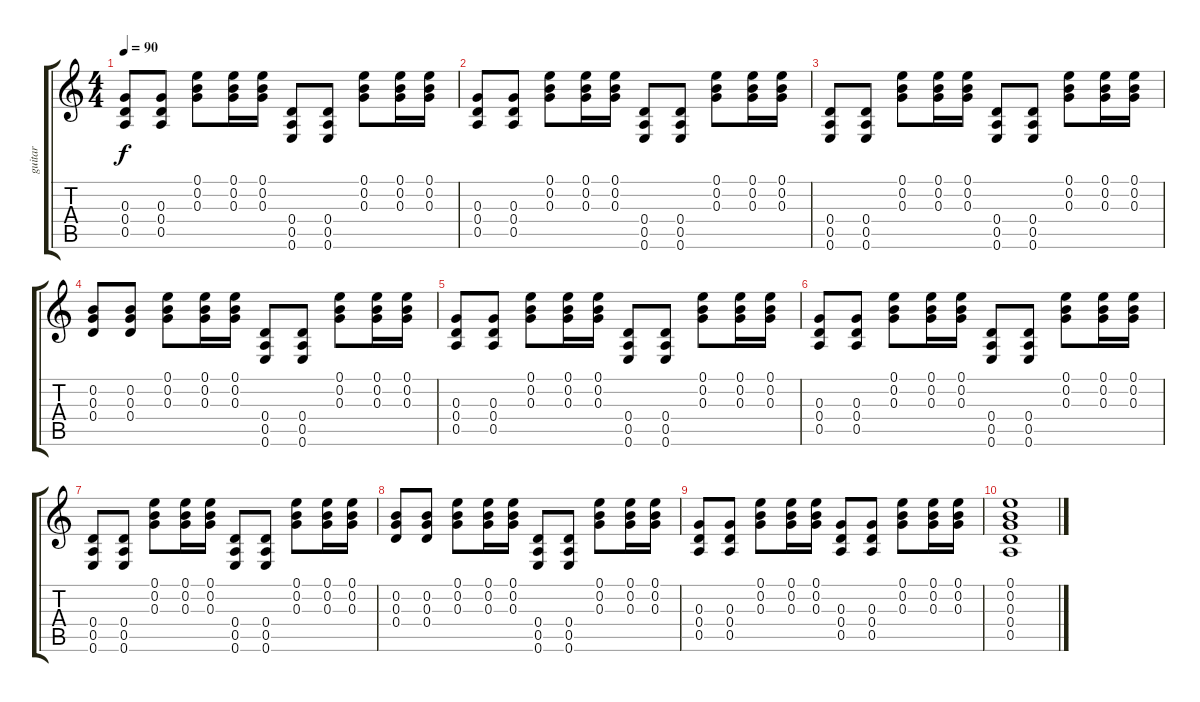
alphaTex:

\track ("guitar" "guitar") {instrument acousticguitarsteel}
\staff {score tabs}
\tuning (E4 B3 G3 D3 A2 E2) {hide}
\ts (4 4)
\tempo 90
\clef g2
\ks c
(0.3 0.4 0.5).8{dy f} (0.3 0.4 0.5).8 (0.1 0.2 0.3).8 (0.1 0.2 0.3).16 (0.1 0.2 0.3).16 (0.4 0.5 0.6).8 (0.4 0.5 0.6).8 (0.1 0.2 0.3).8 (0.1 0.2 0.3).16 (0.1 0.2 0.3).16 |
(0.3 0.4 0.5).8 (0.3 0.4 0.5).8 (0.1 0.2 0.3).8 (0.1 0.2 0.3).16 (0.1 0.2 0.3).16 (0.4 0.5 0.6).8 (0.4 0.5 0.6).8 (0.1 0.2 0.3).8 (0.1 0.2 0.3).16 (0.1 0.2 0.3).16 |
(0.4 0.5 0.6).8 (0.4 0.5 0.6).8 (0.1 0.2 0.3).8 (0.1 0.2 0.3).16 (0.1 0.2 0.3).16 (0.4 0.5 0.6).8 (0.4 0.5 0.6).8 (0.1 0.2 0.3).8 (0.1 0.2 0.3).16 (0.1 0.2 0.3).16 |
(0.2 0.3 0.4).8 (0.2 0.3 0.4).8 (0.1 0.2 0.3).8 (0.1 0.2 0.3).16 (0.1 0.2 0.3).16 (0.4 0.5 0.6).8 (0.4 0.5 0.6).8 (0.1 0.2 0.3).8 (0.1 0.2 0.3).16 (0.1 0.2 0.3).16 |
(0.3 0.4 0.5).8 (0.3 0.4 0.5).8 (0.1 0.2 0.3).8 (0.1 0.2 0.3).16 (0.1 0.2 0.3).16 (0.4 0.5 0.6).8 (0.4 0.5 0.6).8 (0.1 0.2 0.3).8 (0.1 0.2 0.3).16 (0.1 0.2 0.3).16 |
(0.3 0.4 0.5).8 (0.3 0.4 0.5).8 (0.1 0.2 0.3).8 (0.1 0.2 0.3).16 (0.1 0.2 0.3).16 (0.4 0.5 0.6).8 (0.4 0.5 0.6).8 (0.1 0.2 0.3).8 (0.1 0.2 0.3).16 (0.1 0.2 0.3).16 |
(0.4 0.5 0.6).8 (0.4 0.5 0.6).8 (0.1 0.2 0.3).8 (0.1 0.2 0.3).16 (0.1 0.2 0.3).16 (0.4 0.5 0.6).8 (0.4 0.5 0.6).8 (0.1 0.2 0.3).8 (0.1 0.2 0.3).16 (0.1 0.2 0.3).16 |
(0.2 0.3 0.4).8 (0.2 0.3 0.4).8 (0.1 0.2 0.3).8 (0.1 0.2 0.3).16 (0.1 0.2 0.3).16 (0.4 0.5 0.6).8 (0.4 0.5 0.6).8 (0.1 0.2 0.3).8 (0.1 0.2 0.3).16 (0.1 0.2 0.3).16 |
(0.3 0.4 0.5).8 (0.3 0.4 0.5).8 (0.1 0.2 0.3).8 (0.1 0.2 0.3).16 (0.1 0.2 0.3).16 (0.3 0.4 0.5).8 (0.3 0.4 0.5).8 (0.1 0.2 0.3).8 (0.1 0.2 0.3).16 (0.1 0.2 0.3).16 |
(0.1 0.2 0.3 0.4 0.5).1
